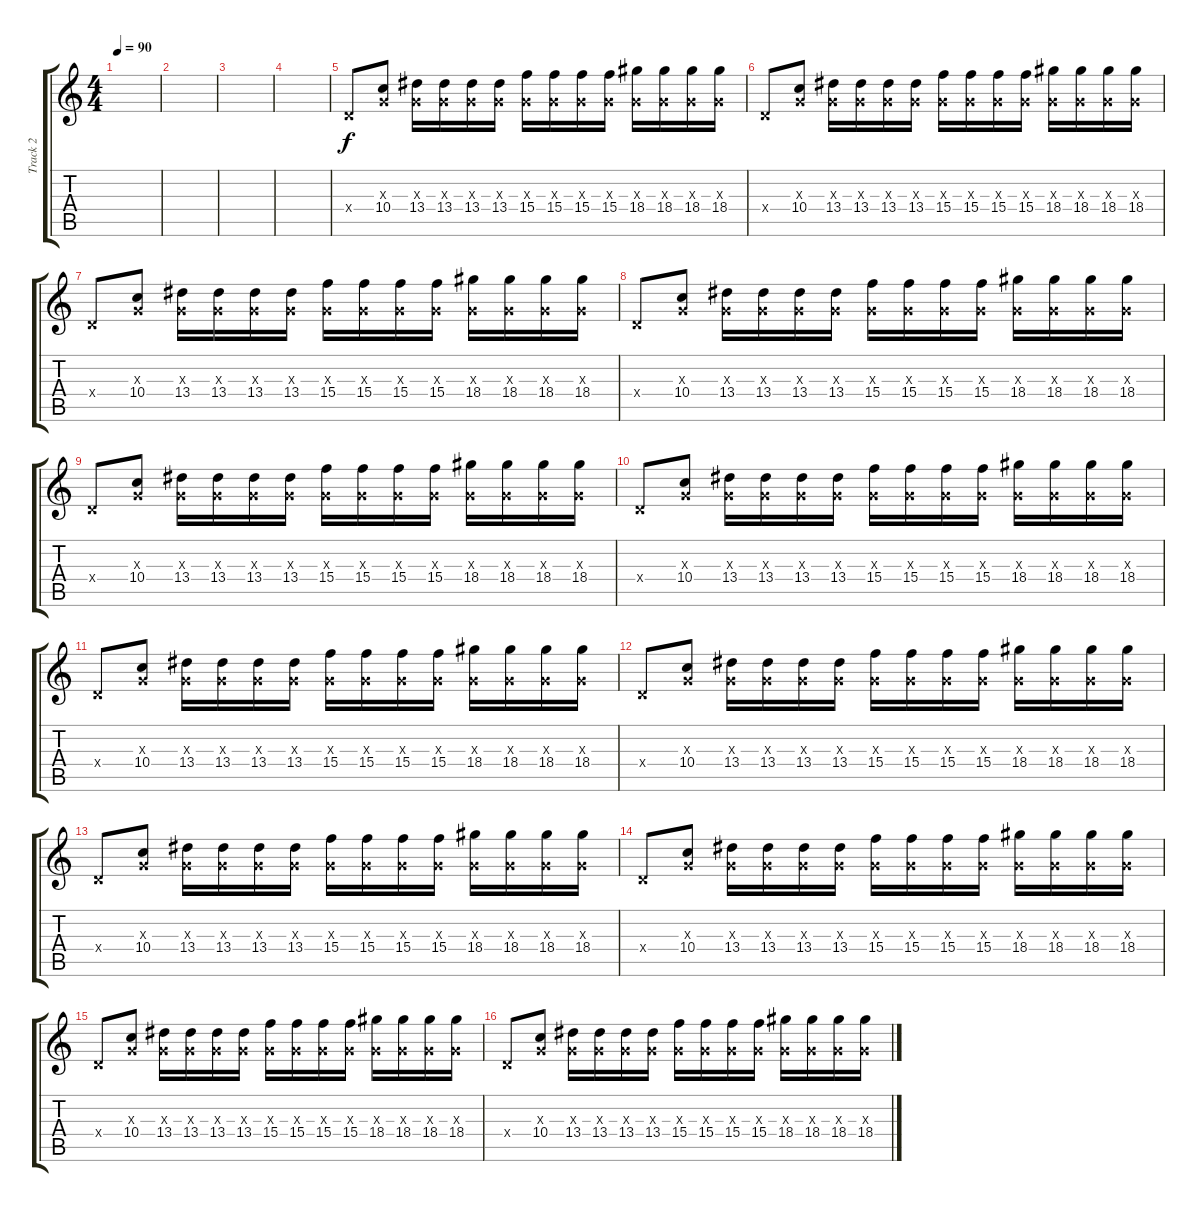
\track ("Track 2" "Track 2") {instrument overdrivenguitar}
\staff {score tabs}
\tuning (E4 B3 G3 D3 A2 E2) {hide}
\ts (4 4)
\tempo 90
\clef g2
\ks c
|
|
|
|
0.4{x}.8 (0.3{x} 10.4).8 (0.3{x} 13.4).16 (0.3{x} 13.4).16 (0.3{x} 13.4).16 (0.3{x} 13.4).16 (0.3{x} 15.4).16 (0.3{x} 15.4).16 (0.3{x} 15.4).16 (0.3{x} 15.4).16 (0.3{x} 18.4).16 (0.3{x} 18.4).16 (0.3{x} 18.4).16 (0.3{x} 18.4).16 |
0.4{x}.8 (0.3{x} 10.4).8 (0.3{x} 13.4).16 (0.3{x} 13.4).16 (0.3{x} 13.4).16 (0.3{x} 13.4).16 (0.3{x} 15.4).16 (0.3{x} 15.4).16 (0.3{x} 15.4).16 (0.3{x} 15.4).16 (0.3{x} 18.4).16 (0.3{x} 18.4).16 (0.3{x} 18.4).16 (0.3{x} 18.4).16 |
0.4{x}.8 (0.3{x} 10.4).8 (0.3{x} 13.4).16 (0.3{x} 13.4).16 (0.3{x} 13.4).16 (0.3{x} 13.4).16 (0.3{x} 15.4).16 (0.3{x} 15.4).16 (0.3{x} 15.4).16 (0.3{x} 15.4).16 (0.3{x} 18.4).16 (0.3{x} 18.4).16 (0.3{x} 18.4).16 (0.3{x} 18.4).16 |
0.4{x}.8 (0.3{x} 10.4).8 (0.3{x} 13.4).16 (0.3{x} 13.4).16 (0.3{x} 13.4).16 (0.3{x} 13.4).16 (0.3{x} 15.4).16 (0.3{x} 15.4).16 (0.3{x} 15.4).16 (0.3{x} 15.4).16 (0.3{x} 18.4).16 (0.3{x} 18.4).16 (0.3{x} 18.4).16 (0.3{x} 18.4).16 |
0.4{x}.8 (0.3{x} 10.4).8 (0.3{x} 13.4).16 (0.3{x} 13.4).16 (0.3{x} 13.4).16 (0.3{x} 13.4).16 (0.3{x} 15.4).16 (0.3{x} 15.4).16 (0.3{x} 15.4).16 (0.3{x} 15.4).16 (0.3{x} 18.4).16 (0.3{x} 18.4).16 (0.3{x} 18.4).16 (0.3{x} 18.4).16 |
0.4{x}.8 (0.3{x} 10.4).8 (0.3{x} 13.4).16 (0.3{x} 13.4).16 (0.3{x} 13.4).16 (0.3{x} 13.4).16 (0.3{x} 15.4).16 (0.3{x} 15.4).16 (0.3{x} 15.4).16 (0.3{x} 15.4).16 (0.3{x} 18.4).16 (0.3{x} 18.4).16 (0.3{x} 18.4).16 (0.3{x} 18.4).16 |
0.4{x}.8 (0.3{x} 10.4).8 (0.3{x} 13.4).16 (0.3{x} 13.4).16 (0.3{x} 13.4).16 (0.3{x} 13.4).16 (0.3{x} 15.4).16 (0.3{x} 15.4).16 (0.3{x} 15.4).16 (0.3{x} 15.4).16 (0.3{x} 18.4).16 (0.3{x} 18.4).16 (0.3{x} 18.4).16 (0.3{x} 18.4).16 |
0.4{x}.8 (0.3{x} 10.4).8 (0.3{x} 13.4).16 (0.3{x} 13.4).16 (0.3{x} 13.4).16 (0.3{x} 13.4).16 (0.3{x} 15.4).16 (0.3{x} 15.4).16 (0.3{x} 15.4).16 (0.3{x} 15.4).16 (0.3{x} 18.4).16 (0.3{x} 18.4).16 (0.3{x} 18.4).16 (0.3{x} 18.4).16 |
0.4{x}.8 (0.3{x} 10.4).8 (0.3{x} 13.4).16 (0.3{x} 13.4).16 (0.3{x} 13.4).16 (0.3{x} 13.4).16 (0.3{x} 15.4).16 (0.3{x} 15.4).16 (0.3{x} 15.4).16 (0.3{x} 15.4).16 (0.3{x} 18.4).16 (0.3{x} 18.4).16 (0.3{x} 18.4).16 (0.3{x} 18.4).16 |
0.4{x}.8 (0.3{x} 10.4).8 (0.3{x} 13.4).16 (0.3{x} 13.4).16 (0.3{x} 13.4).16 (0.3{x} 13.4).16 (0.3{x} 15.4).16 (0.3{x} 15.4).16 (0.3{x} 15.4).16 (0.3{x} 15.4).16 (0.3{x} 18.4).16 (0.3{x} 18.4).16 (0.3{x} 18.4).16 (0.3{x} 18.4).16 |
0.4{x}.8 (0.3{x} 10.4).8 (0.3{x} 13.4).16 (0.3{x} 13.4).16 (0.3{x} 13.4).16 (0.3{x} 13.4).16 (0.3{x} 15.4).16 (0.3{x} 15.4).16 (0.3{x} 15.4).16 (0.3{x} 15.4).16 (0.3{x} 18.4).16 (0.3{x} 18.4).16 (0.3{x} 18.4).16 (0.3{x} 18.4).16 |
0.4{x}.8 (0.3{x} 10.4).8 (0.3{x} 13.4).16 (0.3{x} 13.4).16 (0.3{x} 13.4).16 (0.3{x} 13.4).16 (0.3{x} 15.4).16 (0.3{x} 15.4).16 (0.3{x} 15.4).16 (0.3{x} 15.4).16 (0.3{x} 18.4).16 (0.3{x} 18.4).16 (0.3{x} 18.4).16 (0.3{x} 18.4).16
